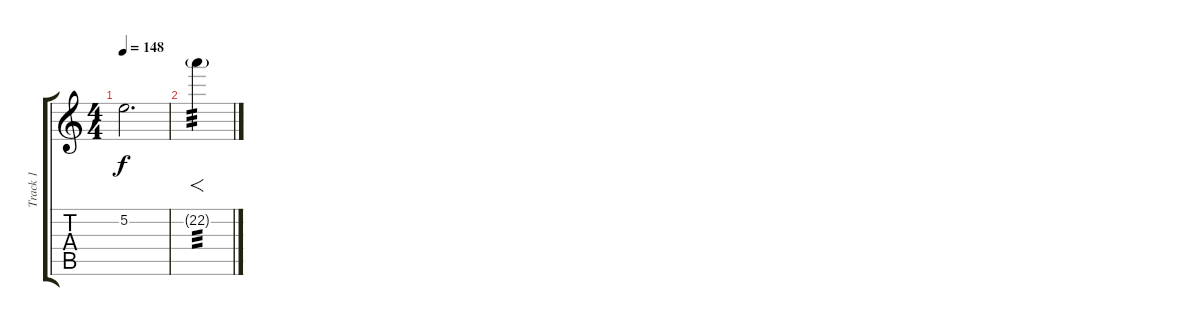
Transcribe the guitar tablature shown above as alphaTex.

\track ("Track 1" "Track 1") {instrument overdrivenguitar}
\staff {score tabs}
\tuning (E4 B3 G3 D3 A2 E2) {hide}
\ts (4 4)
\tempo 148
\clef g2
\ks c
5.2{t}.2{d dy f} |
22.2{g}.4{f tp 3}
